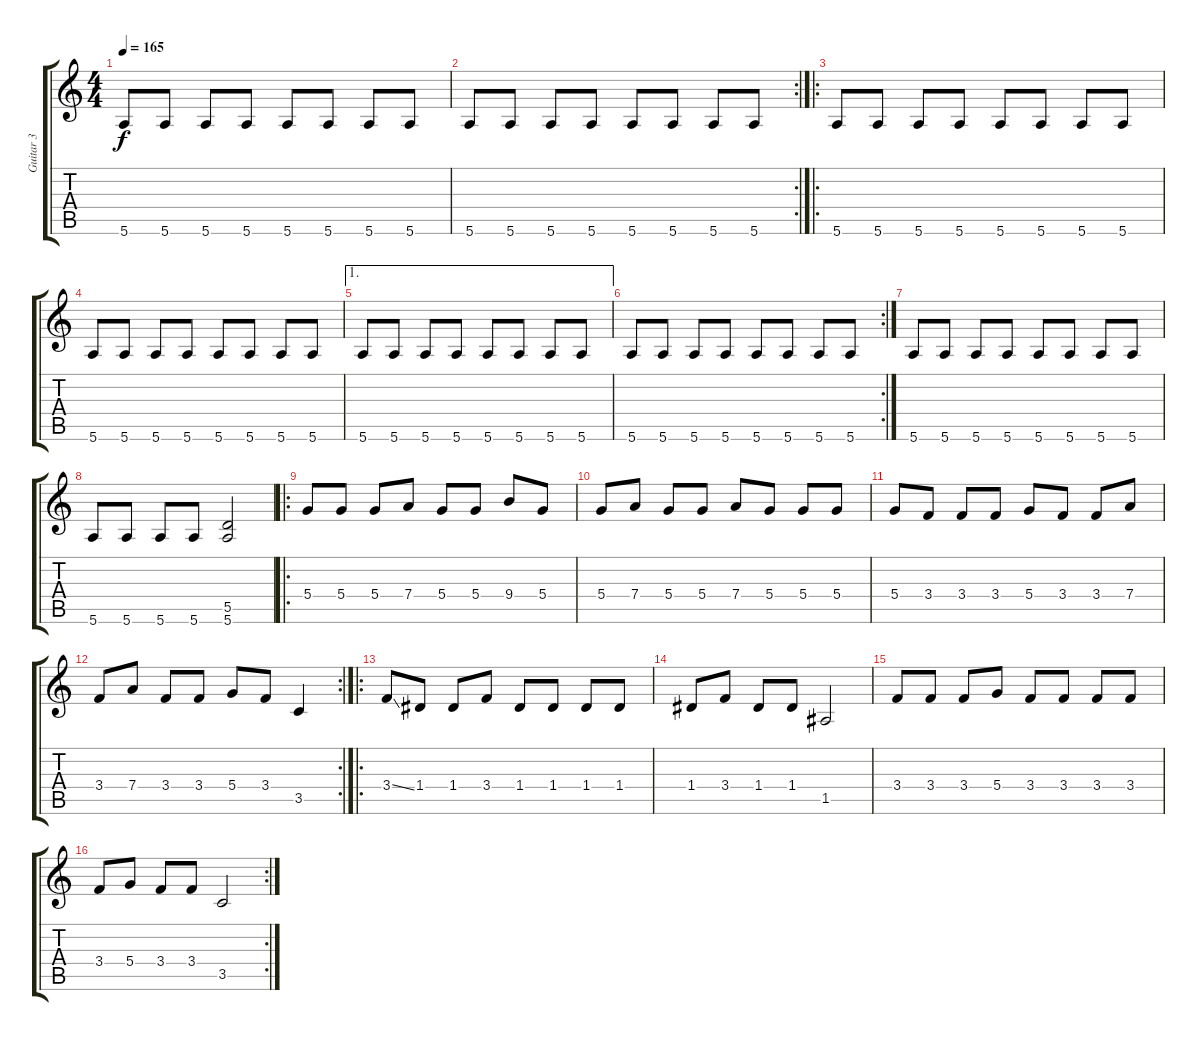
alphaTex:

\track ("Guitar 3" "Guitar 3") {instrument distortionguitar}
\staff {score tabs}
\tuning (E4 B3 G3 D3 A2 E2) {hide}
\ts (4 4)
\tempo 165
\clef g2
\ks c
5.6.8{dy f} 5.6.8 5.6.8 5.6.8 5.6.8 5.6.8 5.6.8 5.6.8 |
\rc 2
5.6.8 5.6.8 5.6.8 5.6.8 5.6.8 5.6.8 5.6.8 5.6.8 |
\ro
5.6.8 5.6.8 5.6.8 5.6.8 5.6.8 5.6.8 5.6.8 5.6.8 |
5.6.8 5.6.8 5.6.8 5.6.8 5.6.8 5.6.8 5.6.8 5.6.8 |
\ae 1
5.6.8 5.6.8 5.6.8 5.6.8 5.6.8 5.6.8 5.6.8 5.6.8 |
\rc 2
5.6.8 5.6.8 5.6.8 5.6.8 5.6.8 5.6.8 5.6.8 5.6.8 |
5.6.8 5.6.8 5.6.8 5.6.8 5.6.8 5.6.8 5.6.8 5.6.8 |
5.6.8 5.6.8 5.6.8 5.6.8 (5.5 5.6).2 |
\ro
5.4.8 5.4.8 5.4.8 7.4.8 5.4.8 5.4.8 9.4.8 5.4.8 |
5.4.8 7.4.8 5.4.8 5.4.8 7.4.8 5.4.8 5.4.8 5.4.8 |
5.4.8 3.4.8 3.4.8 3.4.8 5.4.8 3.4.8 3.4.8 7.4.8 |
\rc 2
3.4.8 7.4.8 3.4.8 3.4.8 5.4.8 3.4.8 3.5.4 |
\ro
3.4{ss}.8 1.4.8 1.4.8 3.4.8 1.4.8 1.4.8 1.4.8 1.4.8 |
1.4.8 3.4.8 1.4.8 1.4.8 1.5.2 |
3.4.8 3.4.8 3.4.8 5.4.8 3.4.8 3.4.8 3.4.8 3.4.8 |
\rc 2
3.4.8 5.4.8 3.4.8 3.4.8 3.5.2
